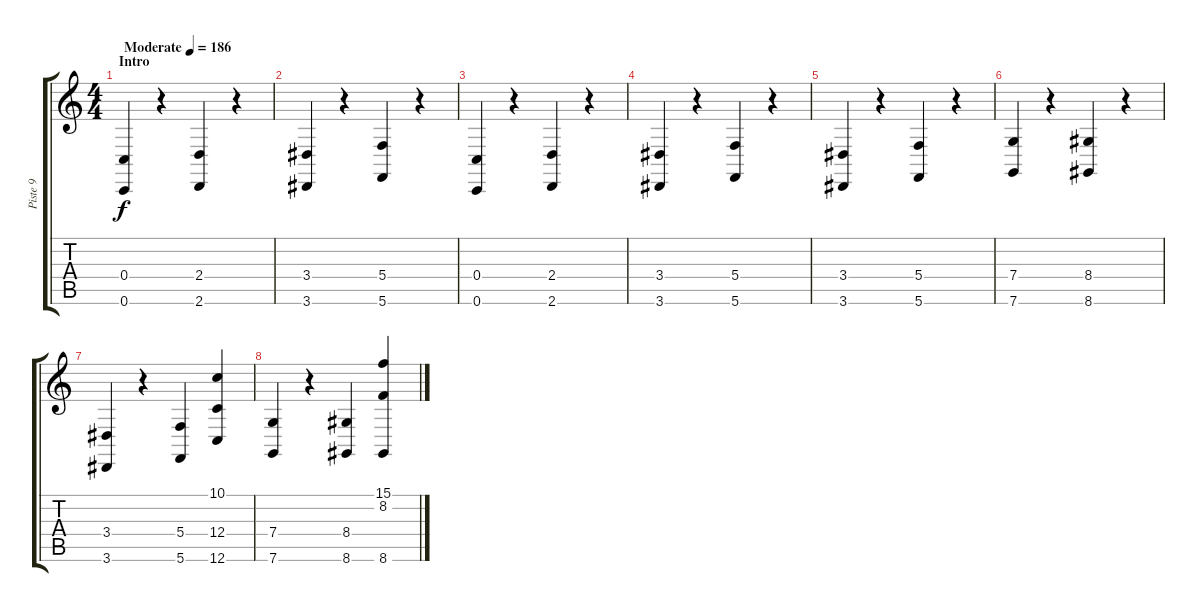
\track ("Piste 9" "Piste 9") {instrument churchorgan}
\staff {score tabs}
\tuning (D4 A3 F3 C3 G2 C2) {hide}
\ts (4 4)
\section ("" "Intro")
\tempo (186 "Moderate")
\clef g2
\ks c
(0.4 0.6).4{dy f instrument churchorgan} r.4 (2.4 2.6).4 r.4 |
(3.4 3.6).4 r.4 (5.4 5.6).4 r.4 |
(0.4 0.6).4 r.4 (2.4 2.6).4 r.4 |
(3.4 3.6).4 r.4 (5.4 5.6).4 r.4 |
(3.4 3.6).4 r.4 (5.4 5.6).4 r.4 |
(7.4 7.6).4 r.4 (8.4 8.6).4 r.4 |
(3.4 3.6).4 r.4 (5.4 5.6).4 (10.1 12.4 12.6).4 |
(7.4 7.6).4 r.4 (8.4 8.6).4 (15.1 8.2 8.6).4
